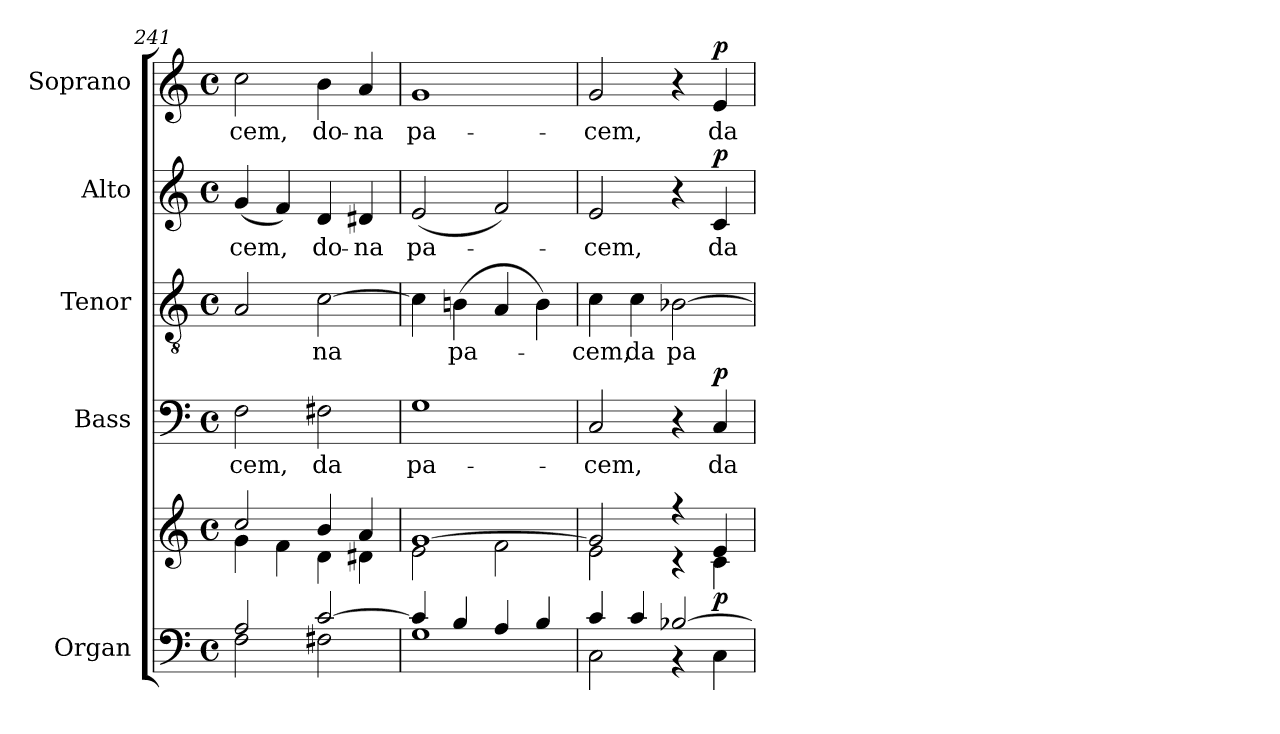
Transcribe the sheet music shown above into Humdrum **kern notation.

**kern	**kern	**dynam	**kern	**text	**dynam	**kern	**text	**kern	**text	**dynam	**kern	**text	**dynam
*part5	*part5	*part5	*part4	*part4	*part4	*part3	*part3	*part2	*part2	*part2	*part1	*part1	*part1
*staff6	*staff5	*staff5/6	*staff4	*staff4	*staff4	*staff3	*staff3	*staff2	*staff2	*staff2	*staff1	*staff1	*staff1
*I"Organ	*	*	*I"Bass	*	*	*I"Tenor	*	*I"Alto	*	*	*I"Soprano	*	*
*I'Org.	*	*	*I'B.	*	*	*I'T.	*	*I'A.	*	*	*I'S.	*	*
*clefF4	*clefG2	*	*clefF4	*	*	*clefGv2	*	*clefG2	*	*	*clefG2	*	*
*k[]	*k[]	*	*k[]	*	*	*k[]	*	*k[]	*	*	*k[]	*	*
*C:	*C:	*	*C:	*	*	*C:	*	*C:	*	*	*C:	*	*
*M4/4	*M4/4	*	*M4/4	*	*	*M4/4	*	*M4/4	*	*	*M4/4	*	*
*met(c)	*met(c)	*	*met(c)	*	*	*met(c)	*	*met(c)	*	*	*met(c)	*	*
=241	=241	=241	=241	=241	=241	=241	=241	=241	=241	=241	=241	=241	=241
*^	*^	*	*	*	*	*	*	*	*	*	*	*	*
!	!	!	!	!	!	!LO:LY:b	!	!	!	!	!LO:LY:b	!	!	!LO:LY:b	!
2A/	2F\	2cc/	4g\	.	2F\	-cem,	.	2A/	.	(<4g/	-cem,	.	2cc\	-cem,	.
.	.	.	4f\	.	.	.	.	.	.	4f/)	.	.	.	.	.
!	!	!	!	!	!	!LO:LY:b	!	!	!LO:LY:b	!	!LO:LY:b	!	!	!LO:LY:b	!
[2c/	2F#X\	4b/	4d\	.	2F#X\	da	.	[2c\	-na	4d/	do-	.	4b\	do-	.
!	!	!	!	!	!	!	!	!	!	!	!LO:LY:b	!	!	!LO:LY:b	!
.	.	4a/	4d#X\	.	.	.	.	.	.	4d#X/	-na	.	4a/	-na	.
=242	=242	=242	=242	=242	=242	=242	=242	=242	=242	=242	=242	=242	=242	=242	=242
!	!	!	!	!	!	!LO:LY:b	!	!	!	!	!LO:LY:b	!	!	!LO:LY:b	!
4c/]	1G	[1g	2e\	.	1G	pa-	.	4c\]	.	(<2e/	pa-	.	1g	pa-	.
!	!	!	!	!	!	!	!	!	!LO:LY:b	!	!	!	!	!	!
4B/	.	.	.	.	.	.	.	(>4Bn\	pa-	.	.	.	.	.	.
4A/	.	.	2f\	.	.	.	.	4A/	.	2f/)	.	.	.	.	.
4B/	.	.	.	.	.	.	.	4B\)	.	.	.	.	.	.	.
!!LO:PB:g=z
=243	=243	=243	=243	=243	=243	=243	=243	=243	=243	=243	=243	=243	=243	=243	=243
!	!	!	!	!	!	!LO:LY:b	!	!	!LO:LY:b	!	!LO:LY:b	!	!	!LO:LY:b	!
4c/	2C\	2g/]	2e\	.	2C/	-cem,	.	4c\	-cem,	2e/	-cem,	.	2g/	-cem,	.
!	!	!	!	!	!	!	!	!	!LO:LY:b	!	!	!	!	!	!
4c/	.	.	.	.	.	.	.	4c\	da	.	.	.	.	.	.
!	!	!	!	!	!	!	!	!	!LO:LY:b	!	!	!	!	!	!
[2B-X/	4rBB	4r	4r	.	4r	.	.	[2B-X\	pa-	4r	.	.	4r	.	.
!	!	!	!	!LO:DY:b	!	!LO:LY:b	!LO:DY:a	!	!	!	!LO:LY:b	!LO:DY:a	!	!LO:LY:b	!LO:DY:a
.	4C\	4e/	4c\	p	4C/	da	p	.	.	4c/	da	p	4e/	da	p
*v	*v	*	*	*	*	*	*	*	*	*	*	*	*	*	*
*	*v	*v	*	*	*	*	*	*	*	*	*	*	*	*
=	=	=	=	=	=	=	=	=	=	=	=	=	=
*-	*-	*-	*-	*-	*-	*-	*-	*-	*-	*-	*-	*-	*-
